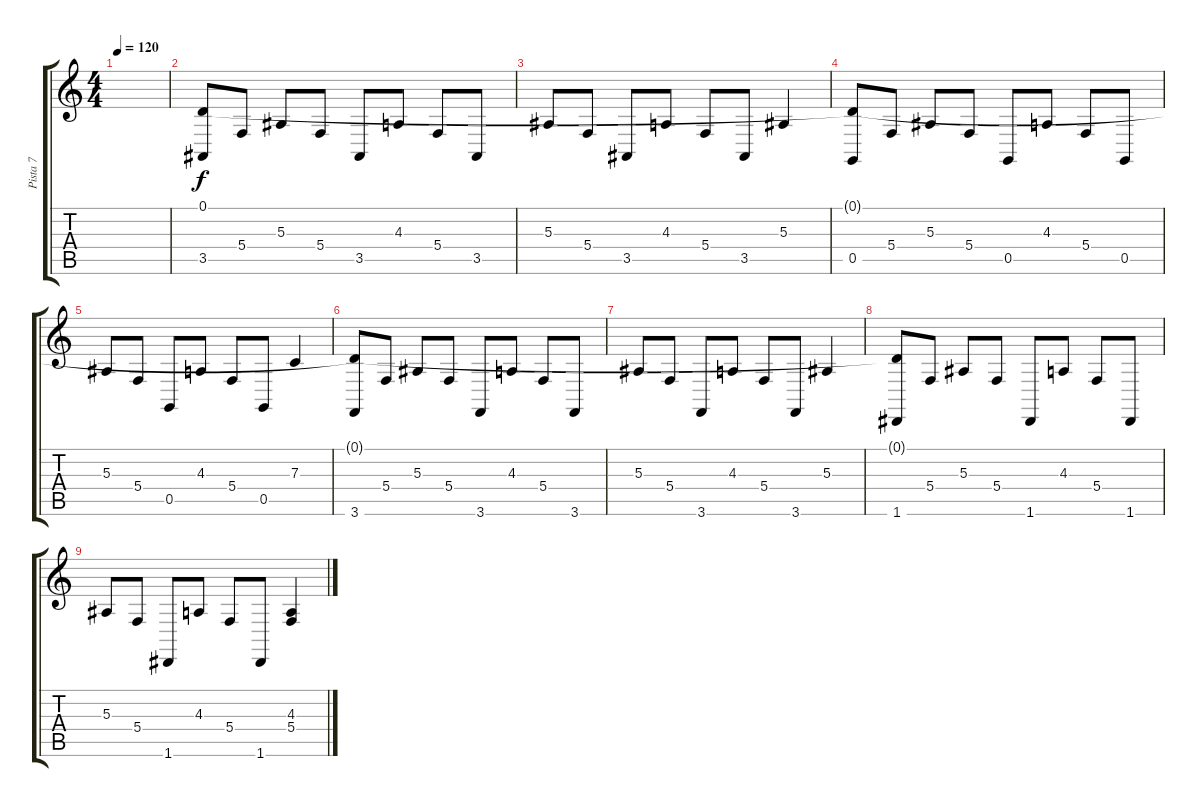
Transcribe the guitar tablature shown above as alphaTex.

\track ("Pista 7" "Pista 7") {instrument tremolostrings}
\staff {score tabs}
\tuning (D4 A3 F3 C3 G2 D2) {hide}
\ts (4 4)
\tempo 120
\clef g2
\ks c
|
(0.1 3.5).8 5.4.8 5.3.8 5.4.8 3.5.8 4.3.8 5.4.8 3.5.8 |
5.3.8 5.4.8 3.5.8 4.3.8 5.4.8 3.5.8 5.3.4 |
(0.1{t} 0.5).8 5.4.8 5.3.8 5.4.8 0.5.8 4.3.8 5.4.8 0.5.8 |
5.3.8 5.4.8 0.5.8 4.3.8 5.4.8 0.5.8 7.3.4 |
(0.1{t} 3.6).8 5.4.8 5.3.8 5.4.8 3.6.8 4.3.8 5.4.8 3.6.8 |
5.3.8 5.4.8 3.6.8 4.3.8 5.4.8 3.6.8 5.3.4 |
(0.1{t} 1.6).8 5.4.8 5.3.8 5.4.8 1.6.8 4.3.8 5.4.8 1.6.8 |
5.3.8 5.4.8 1.6.8 4.3.8 5.4.8 1.6.8 (4.3 5.4).4
